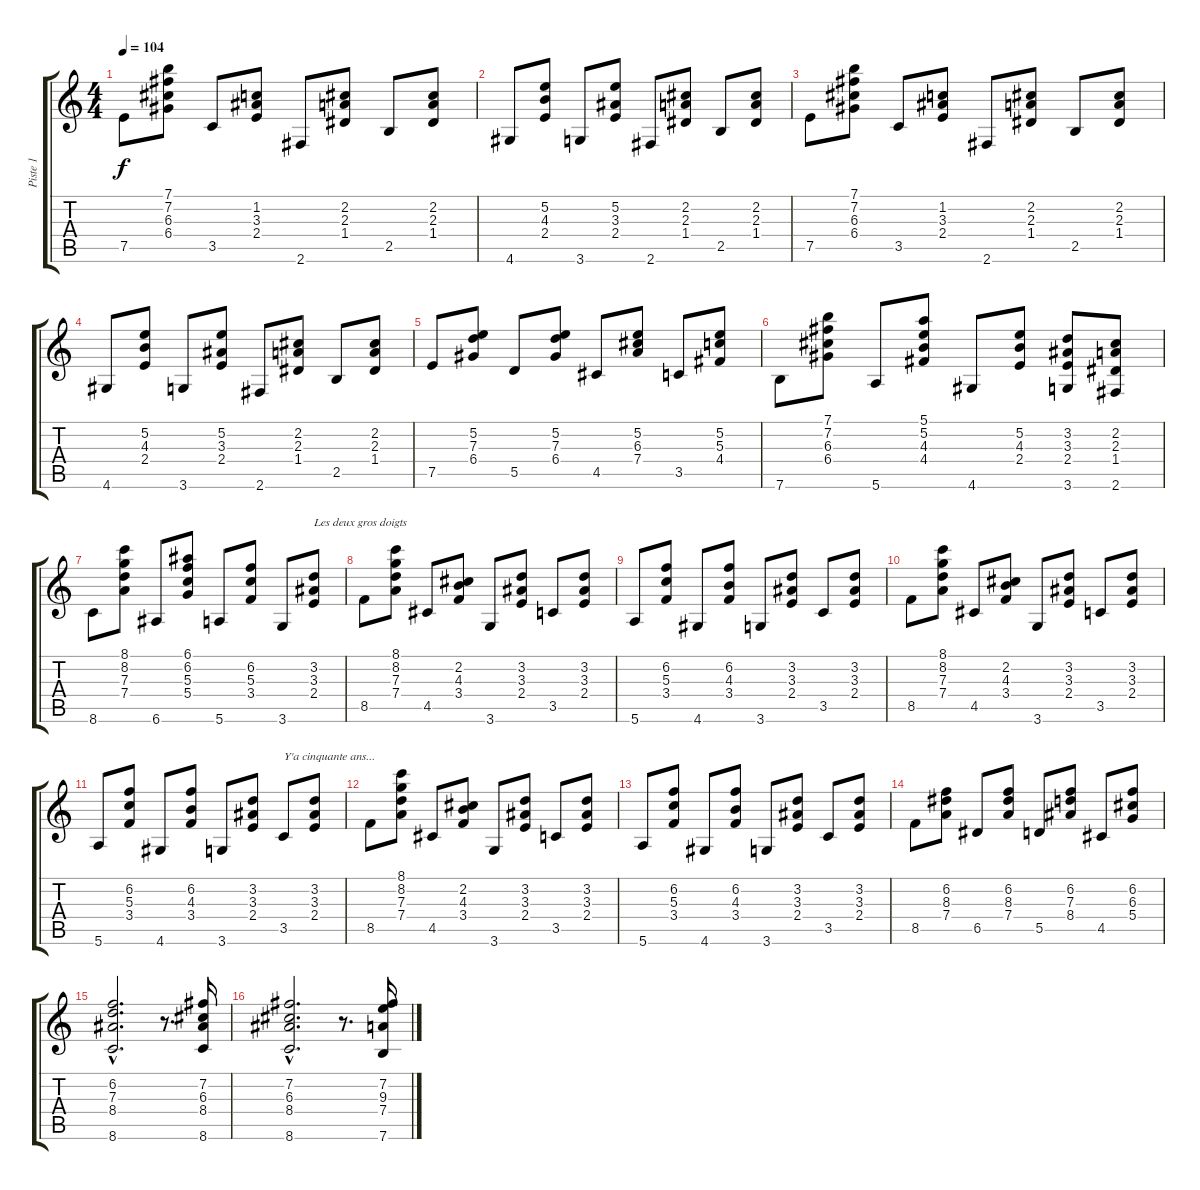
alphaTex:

\track ("Piste 1" "Piste 1") {instrument acousticguitarsteel}
\staff {score tabs}
\tuning (E4 B3 G3 D3 A2 E2) {hide}
\ts (4 4)
\tempo 104
\clef g2
\ks c
7.5.8{dy f} (7.1 7.2 6.3 6.4).8 3.5.8 (1.2 3.3 2.4).8 2.6.8 (2.2 2.3 1.4).8 2.5.8 (2.2 2.3 1.4).8 |
4.6.8 (5.2 4.3 2.4).8 3.6.8 (5.2 3.3 2.4).8 2.6.8 (2.2 2.3 1.4).8 2.5.8 (2.2 2.3 1.4).8 |
7.5.8 (7.1 7.2 6.3 6.4).8 3.5.8 (1.2 3.3 2.4).8 2.6.8 (2.2 2.3 1.4).8 2.5.8 (2.2 2.3 1.4).8 |
4.6.8 (5.2 4.3 2.4).8 3.6.8 (5.2 3.3 2.4).8 2.6.8 (2.2 2.3 1.4).8 2.5.8 (2.2 2.3 1.4).8 |
7.5.8 (5.2 7.3 6.4).8 5.5.8 (5.2 7.3 6.4).8 4.5.8 (5.2 6.3 7.4).8 3.5.8 (5.2 5.3 4.4).8 |
7.6.8 (7.1 7.2 6.3 6.4).8 5.6.8 (5.1 5.2 4.3 4.4).8 4.6.8 (5.2 4.3 2.4).8 (3.2 3.3 2.4 3.6).8 (2.2 2.3 1.4 2.6).8 |
8.6.8 (8.1 8.2 7.3 7.4).8 6.6.8 (6.1 6.2 5.3 5.4).8 5.6.8 (6.2 5.3 3.4).8 3.6.8 (3.2 3.3 2.4).8{txt "Les deux gros doigts"} |
8.5.8 (8.1 8.2 7.3 7.4).8 4.5.8 (2.2 4.3 3.4).8 3.6.8 (3.2 3.3 2.4).8 3.5.8 (3.2 3.3 2.4).8 |
5.6.8 (6.2 5.3 3.4).8 4.6.8 (6.2 4.3 3.4).8 3.6.8 (3.2 3.3 2.4).8 3.5.8 (3.2 3.3 2.4).8 |
8.5.8 (8.1 8.2 7.3 7.4).8 4.5.8 (2.2 4.3 3.4).8 3.6.8 (3.2 3.3 2.4).8 3.5.8 (3.2 3.3 2.4).8 |
5.6.8 (6.2 5.3 3.4).8 4.6.8 (6.2 4.3 3.4).8 3.6.8 (3.2 3.3 2.4).8 3.5.8{txt "Y'a cinquante ans..."} (3.2 3.3 2.4).8 |
8.5.8 (8.1 8.2 7.3 7.4).8 4.5.8 (2.2 4.3 3.4).8 3.6.8 (3.2 3.3 2.4).8 3.5.8 (3.2 3.3 2.4).8 |
5.6.8 (6.2 5.3 3.4).8 4.6.8 (6.2 4.3 3.4).8 3.6.8 (3.2 3.3 2.4).8 3.5.8 (3.2 3.3 2.4).8 |
8.5.8 (6.2 8.3 7.4).8 6.5.8 (6.2 8.3 7.4).8 5.5.8 (6.2 7.3 8.4).8 4.5.8 (6.2 6.3 5.4).8 |
(6.2{hac} 7.3{hac} 8.4{hac} 8.6{hac}).2{d} r.8{d} (7.2 6.3 8.4 8.6).16 |
(7.2{hac} 6.3{hac} 8.4{hac} 8.6{hac}).2{d} r.8{d} (7.2 9.3 7.4 7.6).16
